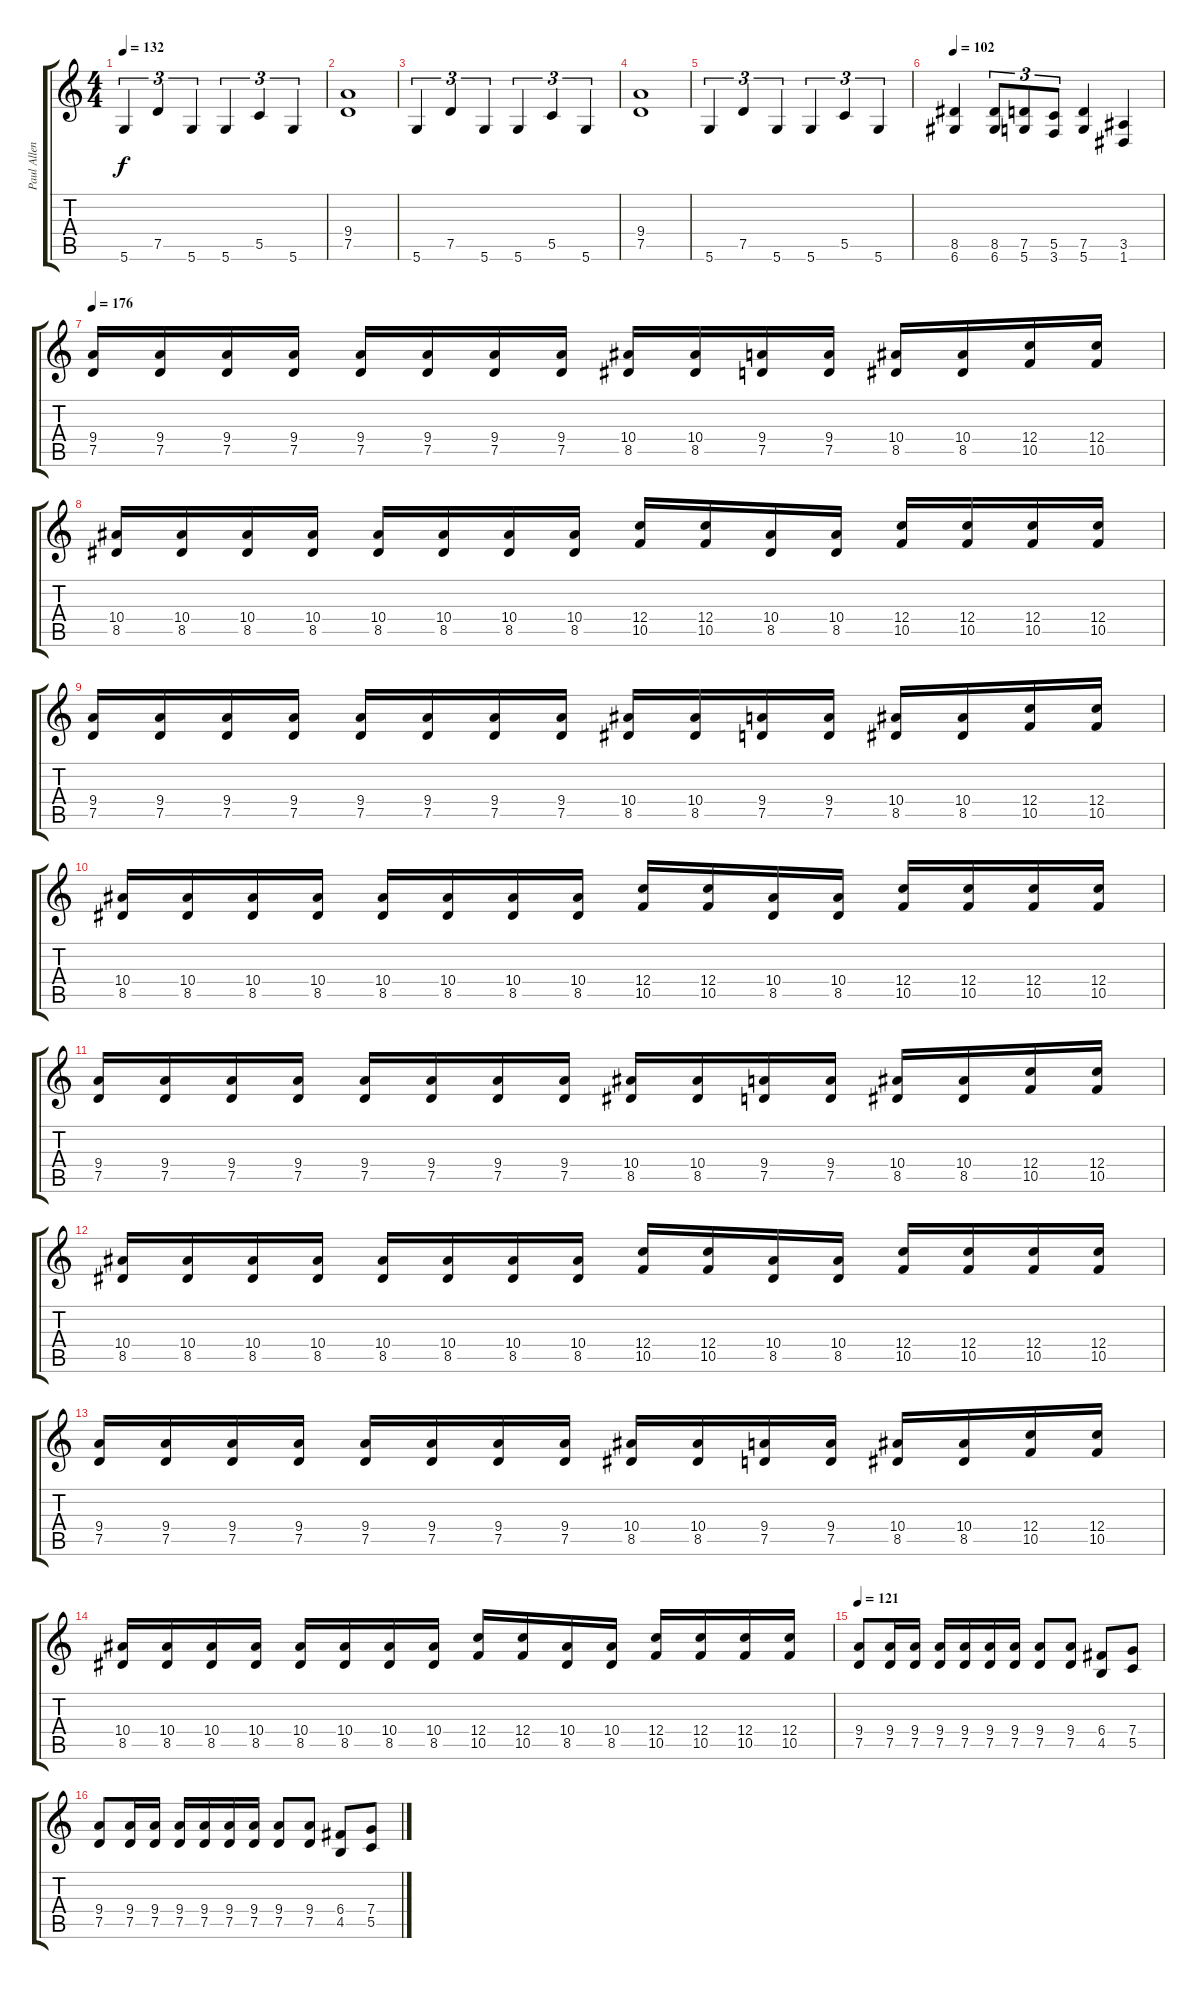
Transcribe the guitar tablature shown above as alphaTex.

\track ("Paul Allender (Guitar)" "Paul Allen") {instrument overdrivenguitar}
\staff {score tabs}
\tuning (D4 A3 F3 C3 G2 D2) {hide}
\ts (4 4)
\tempo 132
\clef g2
\ks c
5.6.4{tu (3 2) dy f} 7.5.4{tu (3 2)} 5.6.4{tu (3 2)} 5.6.4{tu (3 2)} 5.5.4{tu (3 2)} 5.6.4{tu (3 2)} |
(9.4 7.5).1 |
5.6.4{tu (3 2)} 7.5.4{tu (3 2)} 5.6.4{tu (3 2)} 5.6.4{tu (3 2)} 5.5.4{tu (3 2)} 5.6.4{tu (3 2)} |
(9.4 7.5).1 |
5.6.4{tu (3 2)} 7.5.4{tu (3 2)} 5.6.4{tu (3 2)} 5.6.4{tu (3 2)} 5.5.4{tu (3 2)} 5.6.4{tu (3 2)} |
\tempo 102
(8.5 6.6).4 (8.5 6.6).8{tu (3 2)} (7.5 5.6).8{tu (3 2)} (5.5 3.6).8{tu (3 2)} (7.5 5.6).4 (3.5 1.6).4 |
\tempo 176
(9.4 7.5).16 (9.4 7.5).16 (9.4 7.5).16 (9.4 7.5).16 (9.4 7.5).16 (9.4 7.5).16 (9.4 7.5).16 (9.4 7.5).16 (10.4 8.5).16 (10.4 8.5).16 (9.4 7.5).16 (9.4 7.5).16 (10.4 8.5).16 (10.4 8.5).16 (12.4 10.5).16 (12.4 10.5).16 |
(10.4 8.5).16 (10.4 8.5).16 (10.4 8.5).16 (10.4 8.5).16 (10.4 8.5).16 (10.4 8.5).16 (10.4 8.5).16 (10.4 8.5).16 (12.4 10.5).16 (12.4 10.5).16 (10.4 8.5).16 (10.4 8.5).16 (12.4 10.5).16 (12.4 10.5).16 (12.4 10.5).16 (12.4 10.5).16 |
(9.4 7.5).16 (9.4 7.5).16 (9.4 7.5).16 (9.4 7.5).16 (9.4 7.5).16 (9.4 7.5).16 (9.4 7.5).16 (9.4 7.5).16 (10.4 8.5).16 (10.4 8.5).16 (9.4 7.5).16 (9.4 7.5).16 (10.4 8.5).16 (10.4 8.5).16 (12.4 10.5).16 (12.4 10.5).16 |
(10.4 8.5).16 (10.4 8.5).16 (10.4 8.5).16 (10.4 8.5).16 (10.4 8.5).16 (10.4 8.5).16 (10.4 8.5).16 (10.4 8.5).16 (12.4 10.5).16 (12.4 10.5).16 (10.4 8.5).16 (10.4 8.5).16 (12.4 10.5).16 (12.4 10.5).16 (12.4 10.5).16 (12.4 10.5).16 |
(9.4 7.5).16 (9.4 7.5).16 (9.4 7.5).16 (9.4 7.5).16 (9.4 7.5).16 (9.4 7.5).16 (9.4 7.5).16 (9.4 7.5).16 (10.4 8.5).16 (10.4 8.5).16 (9.4 7.5).16 (9.4 7.5).16 (10.4 8.5).16 (10.4 8.5).16 (12.4 10.5).16 (12.4 10.5).16 |
(10.4 8.5).16 (10.4 8.5).16 (10.4 8.5).16 (10.4 8.5).16 (10.4 8.5).16 (10.4 8.5).16 (10.4 8.5).16 (10.4 8.5).16 (12.4 10.5).16 (12.4 10.5).16 (10.4 8.5).16 (10.4 8.5).16 (12.4 10.5).16 (12.4 10.5).16 (12.4 10.5).16 (12.4 10.5).16 |
(9.4 7.5).16 (9.4 7.5).16 (9.4 7.5).16 (9.4 7.5).16 (9.4 7.5).16 (9.4 7.5).16 (9.4 7.5).16 (9.4 7.5).16 (10.4 8.5).16 (10.4 8.5).16 (9.4 7.5).16 (9.4 7.5).16 (10.4 8.5).16 (10.4 8.5).16 (12.4 10.5).16 (12.4 10.5).16 |
(10.4 8.5).16 (10.4 8.5).16 (10.4 8.5).16 (10.4 8.5).16 (10.4 8.5).16 (10.4 8.5).16 (10.4 8.5).16 (10.4 8.5).16 (12.4 10.5).16 (12.4 10.5).16 (10.4 8.5).16 (10.4 8.5).16 (12.4 10.5).16 (12.4 10.5).16 (12.4 10.5).16 (12.4 10.5).16 |
\tempo 121
(9.4 7.5).8 (9.4 7.5).16 (9.4 7.5).16 (9.4 7.5).16 (9.4 7.5).16 (9.4 7.5).16 (9.4 7.5).16 (9.4 7.5).8 (9.4 7.5).8 (6.4 4.5).8 (7.4 5.5).8 |
(9.4 7.5).8 (9.4 7.5).16 (9.4 7.5).16 (9.4 7.5).16 (9.4 7.5).16 (9.4 7.5).16 (9.4 7.5).16 (9.4 7.5).8 (9.4 7.5).8 (6.4 4.5).8 (7.4 5.5).8
